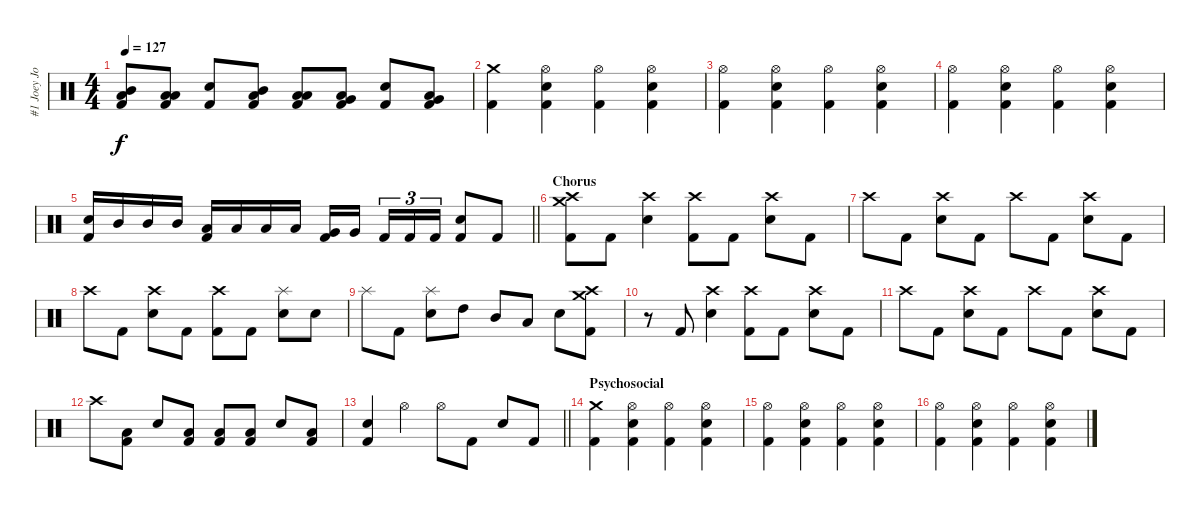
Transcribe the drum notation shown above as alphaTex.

\track ("#1 Joey Jordison" "#1 Joey Jo") {instrument percussion}
\staff {score}
\articulation defaults
\ts (4 4)
\tempo 127
\clef neutral
\ks c
("Mid Tom (hit)" "Low Floor Tom (hit)" "Kick (hit) 2").8{dy f} ("Low Tom (hit)" "Low Floor Tom (hit)" "Kick (hit) 2").8 ("Electric Snare (hit)" "Kick (hit) 2").8 ("Mid Tom (hit)" "Low Floor Tom (hit)" "Kick (hit) 2").8 ("Low Tom (hit)" "Low Floor Tom (hit)" "Kick (hit) 2").8 ("Very Low Tom (hit)" "Low Floor Tom (hit)" "Kick (hit) 2").8 ("Electric Snare (hit)" "Kick (hit) 2").8 ("Very Low Tom (hit)" "Low Floor Tom (hit)" "Kick (hit) 2").8 |
("Crash medium (hit)" "Kick (hit) 2").4 ("Hi-Hat (open)" "Electric Snare (hit)" "Kick (hit) 2").4 ("Hi-Hat (open)" "Kick (hit) 2").4 ("Hi-Hat (open)" "Electric Snare (hit)" "Kick (hit) 2").4 |
("Hi-Hat (open)" "Kick (hit) 2").4 ("Hi-Hat (open)" "Electric Snare (hit)" "Kick (hit) 2").4 ("Hi-Hat (open)" "Kick (hit) 2").4 ("Hi-Hat (open)" "Electric Snare (hit)" "Kick (hit) 2").4 |
("Hi-Hat (open)" "Kick (hit) 2").4 ("Hi-Hat (open)" "Electric Snare (hit)" "Kick (hit) 2").4 ("Hi-Hat (open)" "Kick (hit) 2").4 ("Hi-Hat (open)" "Electric Snare (hit)" "Kick (hit) 2").4 |
\barLineRight lightlight
("Electric Snare (hit)" "Kick (hit) 2").16 "Mid Tom (hit)".16 "Mid Tom (hit)".16 "Mid Tom (hit)".16 ("Low Tom (hit)" "Kick (hit) 2").16 "Low Tom (hit)".16 "Low Tom (hit)".16 "Low Tom (hit)".16 ("Very Low Tom (hit)" "Kick (hit) 2").16 "Very Low Tom (hit)".16{beam splitsecondary} "Kick (hit) 2".16{tu (3 2)} "Kick (hit) 2".16{tu (3 2)} "Kick (hit) 2".16{tu (3 2)} ("Electric Snare (hit)" "Kick (hit) 2").8 "Kick (hit) 2".8 |
\section ("" "Chorus")
("Crash medium (hit)" "Crash high (hit)" "Kick (hit) 2").8 "Kick (hit) 2".8 ("Crash high (hit)" "Electric Snare (hit)").4 ("Crash high (hit)" "Kick (hit) 2").8 "Kick (hit) 2".8 ("Crash high (hit)" "Electric Snare (hit)").8 "Kick (hit) 2".8 |
"Crash high (hit)".8 "Kick (hit) 2".8 ("Crash high (hit)" "Electric Snare (hit)").8 "Kick (hit) 2".8 "Crash high (hit)".8 "Kick (hit) 2".8 ("Crash high (hit)" "Electric Snare (hit)").8 "Kick (hit) 2".8 |
"Crash high (hit)".8 "Kick (hit) 2".8 ("Crash high (hit)" "Electric Snare (hit)").8 "Kick (hit) 2".8 ("Crash high (hit)" "Kick (hit) 2").8 "Kick (hit) 2".8 ("Splash (hit)" "Electric Snare (hit)").8 "Electric Snare (hit)".8 |
"Splash (hit)".8 "Kick (hit) 2".8 ("Splash (hit)" "Electric Snare (hit)").8 "High Tom (hit)".8 "Mid Tom (hit)".8 "Low Tom (hit)".8 "Electric Snare (hit)".8 ("Crash medium (hit)" "Crash high (hit)" "Kick (hit) 2").8 |
r.8 "Kick (hit) 2".8 ("Crash high (hit)" "Electric Snare (hit)").4 ("Crash high (hit)" "Kick (hit) 2").8 "Kick (hit) 2".8 ("Crash high (hit)" "Electric Snare (hit)").8 "Kick (hit) 2".8 |
"Crash high (hit)".8 "Kick (hit) 2".8 ("Crash high (hit)" "Electric Snare (hit)").8 "Kick (hit) 2".8 "Crash high (hit)".8 "Kick (hit) 2".8 ("Crash high (hit)" "Electric Snare (hit)").8 "Kick (hit) 2".8 |
"Crash high (hit)".8 ("Low Floor Tom (hit)" "Kick (hit) 2").8 "Electric Snare (hit)".8 ("Low Floor Tom (hit)" "Kick (hit) 2").8 ("Low Floor Tom (hit)" "Kick (hit) 2").8 ("Low Floor Tom (hit)" "Kick (hit) 2").8 "Electric Snare (hit)".8 ("Low Floor Tom (hit)" "Kick (hit) 2").8 |
\barLineRight lightlight
("Electric Snare (hit)" "Kick (hit) 2").4 "Hi-Hat (open)".4 "Hi-Hat (open)".8 "Kick (hit) 2".8 "Electric Snare (hit)".8 "Kick (hit) 2".8 |
\section ("" "Psychosocial")
("Crash medium (hit)" "Kick (hit) 2").4 ("Hi-Hat (open)" "Electric Snare (hit)" "Kick (hit) 2").4 ("Hi-Hat (open)" "Kick (hit) 2").4 ("Hi-Hat (open)" "Electric Snare (hit)" "Kick (hit) 2").4 |
("Hi-Hat (open)" "Kick (hit) 2").4 ("Hi-Hat (open)" "Electric Snare (hit)" "Kick (hit) 2").4 ("Hi-Hat (open)" "Kick (hit) 2").4 ("Hi-Hat (open)" "Electric Snare (hit)" "Kick (hit) 2").4 |
("Hi-Hat (open)" "Kick (hit) 2").4 ("Hi-Hat (open)" "Electric Snare (hit)" "Kick (hit) 2").4 ("Hi-Hat (open)" "Kick (hit) 2").4 ("Hi-Hat (open)" "Electric Snare (hit)" "Kick (hit) 2").4
